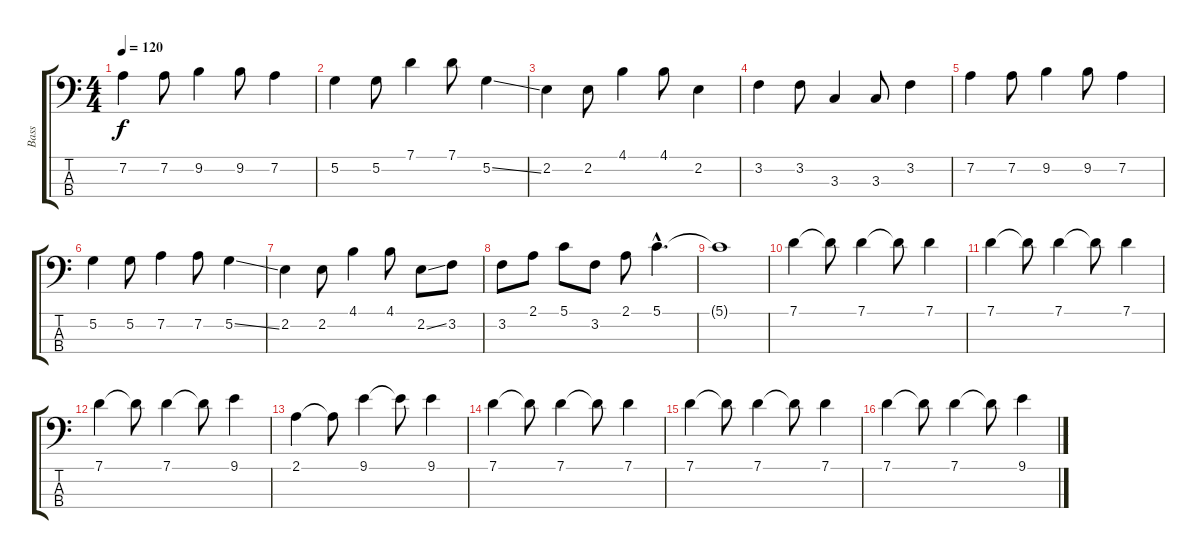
\track ("Bass" "Bass") {instrument electricbassfinger}
\staff {score tabs}
\tuning (G2 D2 A1 E1) {hide}
\ts (4 4)
\tempo 120
\clef f4
\ks c
7.2.4{dy f} 7.2.8 9.2.4 9.2.8 7.2.4 |
5.2.4 5.2.8 7.1.4 7.1.8 5.2{ss}.4 |
2.2.4 2.2.8 4.1.4 4.1.8 2.2.4 |
3.2.4 3.2.8 3.3.4 3.3.8 3.2.4 |
7.2.4 7.2.8 9.2.4 9.2.8 7.2.4 |
5.2.4 5.2.8 7.2.4 7.2.8 5.2{ss}.4 |
2.2.4 2.2.8 4.1.4 4.1.8 2.2{ss}.8 3.2.8 |
3.2.8 2.1.8 5.1.8 3.2.8 2.1.8 5.1{hac}.4{d} |
5.1{t}.1 |
7.1.4 7.1{t}.8 7.1.4 7.1{t}.8 7.1.4 |
7.1.4 7.1{t}.8 7.1.4 7.1{t}.8 7.1.4 |
7.1.4 7.1{t}.8 7.1.4 7.1{t}.8 9.1.4 |
2.1.4 2.1{t}.8 9.1.4 9.1{t}.8 9.1.4 |
7.1.4 7.1{t}.8 7.1.4 7.1{t}.8 7.1.4 |
7.1.4 7.1{t}.8 7.1.4 7.1{t}.8 7.1.4 |
7.1.4 7.1{t}.8 7.1.4 7.1{t}.8 9.1.4
